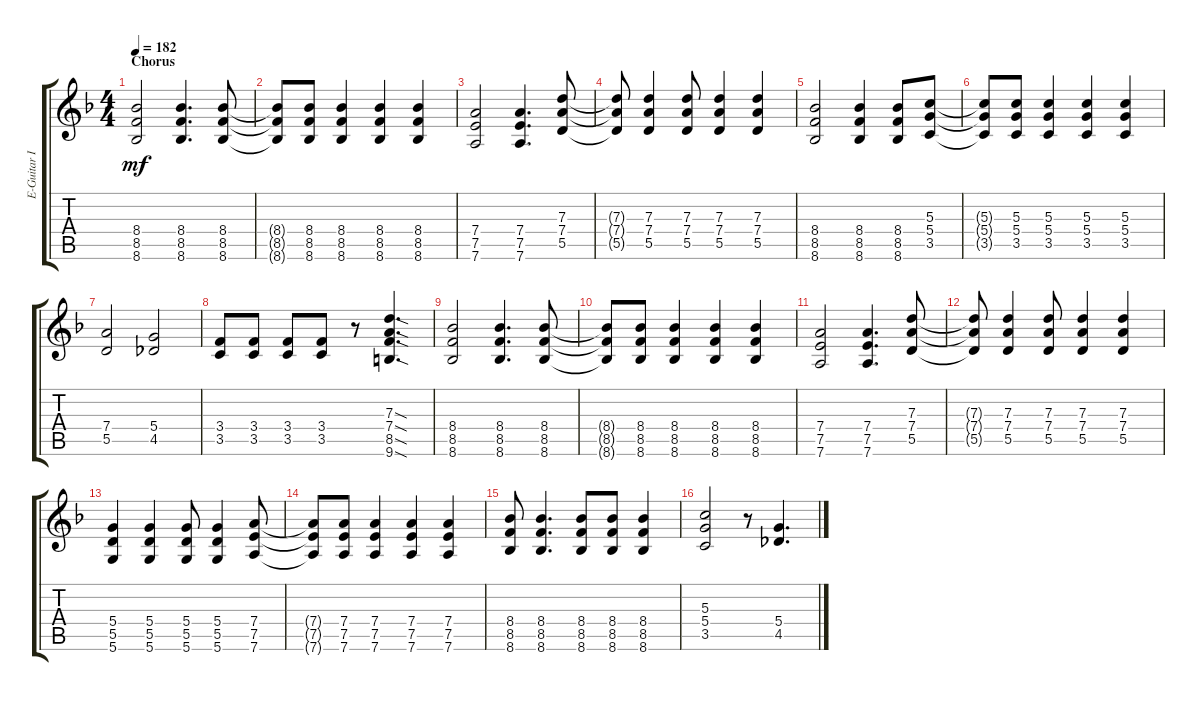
\track ("E-Guitar II" "E-Guitar I") {instrument overdrivenguitar}
\staff {score tabs}
\tuning (E4 B3 G3 D3 A2 D2) {hide}
\ts (4 4)
\section ("" "Chorus")
\tempo 182
\clef g2
\ks f
(8.4 8.5 8.6).2{dy mf} (8.4 8.5 8.6).4{d} (8.4 8.5 8.6).8 |
(8.4{t} 8.5{t} 8.6{t}).8 (8.4 8.5 8.6).8 (8.4 8.5 8.6).4 (8.4 8.5 8.6).4 (8.4 8.5 8.6).4 |
(7.4 7.5 7.6).2 (7.4 7.5 7.6).4{d} (7.3 7.4 5.5).8 |
(7.3{t} 7.4{t} 5.5{t}).8 (7.3 7.4 5.5).4 (7.3 7.4 5.5).8 (7.3 7.4 5.5).4 (7.3 7.4 5.5).4 |
(8.4 8.5 8.6).2 (8.4 8.5 8.6).4 (8.4 8.5 8.6).8 (5.3 5.4 3.5).8 |
(5.3{t} 5.4{t} 3.5{t}).8 (5.3 5.4 3.5).8 (5.3 5.4 3.5).4 (5.3 5.4 3.5).4 (5.3 5.4 3.5).4 |
(7.4 5.5).2 (5.4 4.5).2 |
(3.4 3.5).8 (3.4 3.5).8 (3.4 3.5).8 (3.4 3.5).8 r.8 (7.3{sod} 7.4{sod} 8.5{sod} 9.6{sod}).4{d} |
(8.4 8.5 8.6).2 (8.4 8.5 8.6).4{d} (8.4 8.5 8.6).8 |
(8.4{t} 8.5{t} 8.6{t}).8 (8.4 8.5 8.6).8 (8.4 8.5 8.6).4 (8.4 8.5 8.6).4 (8.4 8.5 8.6).4 |
(7.4 7.5 7.6).2 (7.4 7.5 7.6).4{d} (7.3 7.4 5.5).8 |
(7.3{t} 7.4{t} 5.5{t}).8 (7.3 7.4 5.5).4 (7.3 7.4 5.5).8 (7.3 7.4 5.5).4 (7.3 7.4 5.5).4 |
(5.4 5.5 5.6).4 (5.4 5.5 5.6).4 (5.4 5.5 5.6).8 (5.4 5.5 5.6).4 (7.4 7.5 7.6).8 |
(7.4{t} 7.5{t} 7.6{t}).8 (7.4 7.5 7.6).8 (7.4 7.5 7.6).4 (7.4 7.5 7.6).4 (7.4 7.5 7.6).4 |
(8.4 8.5 8.6).8 (8.4 8.5 8.6).4{d} (8.4 8.5 8.6).8 (8.4 8.5 8.6).8 (8.4 8.5 8.6).4 |
(5.3 5.4 3.5).2 r.8 (5.4 4.5).4{d}
